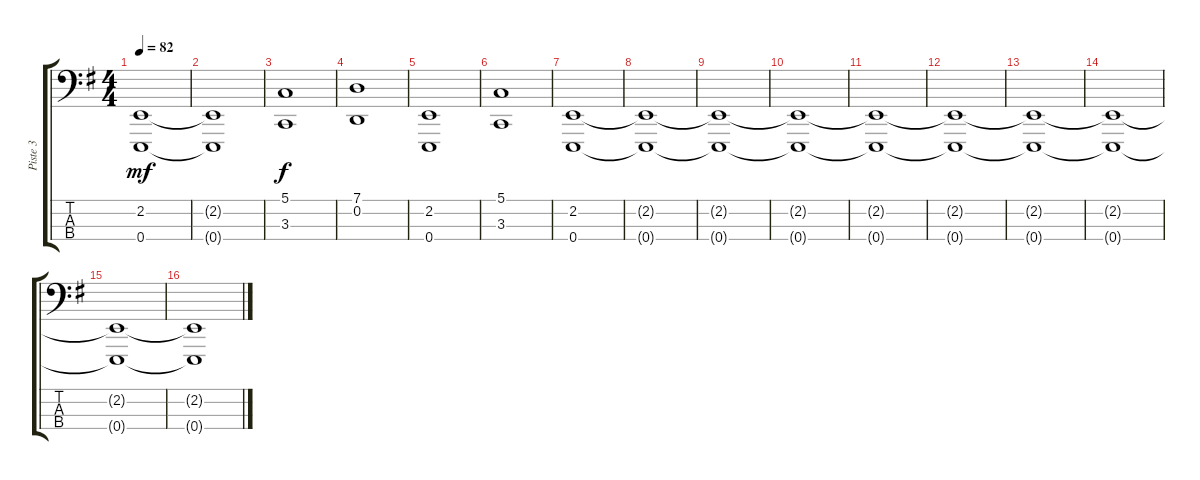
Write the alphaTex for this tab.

\track ("Piste 3" "Piste 3") {instrument lead8bassandlead}
\staff {score tabs}
\tuning (G2 D2 A1 E1) {hide}
\ts (4 4)
\tempo 82
\clef f4
\ks g
(2.2{t} 0.4{t}).1{dy mf} |
(2.2{t} 0.4{t}).1 |
(5.1 3.3).1{dy f} |
(7.1 0.2).1 |
(2.2 0.4).1 |
(5.1 3.3).1 |
(2.2 0.4).1 |
(2.2{t} 0.4{t}).1 |
(2.2{t} 0.4{t}).1 |
(2.2{t} 0.4{t}).1 |
(2.2{t} 0.4{t}).1 |
(2.2{t} 0.4{t}).1 |
(2.2{t} 0.4{t}).1 |
(2.2{t} 0.4{t}).1 |
(2.2{t} 0.4{t}).1 |
(2.2{t} 0.4{t}).1
